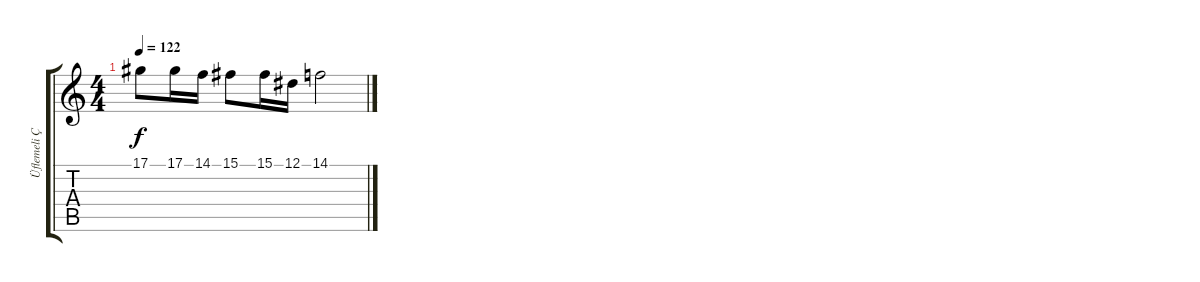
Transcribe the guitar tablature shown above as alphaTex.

\track ("Üflemeli Çalgılar-4" "Üflemeli Ç") {instrument panflute}
\staff {score tabs}
\tuning (Eb4 Bb3 Gb3 Db3 Ab2 Eb2) {hide}
\ts (4 4)
\tempo 122
\clef g2
\ks c
17.1.8{dy f} 17.1.16 14.1.16 15.1.8 15.1.16 12.1.16 14.1.2
